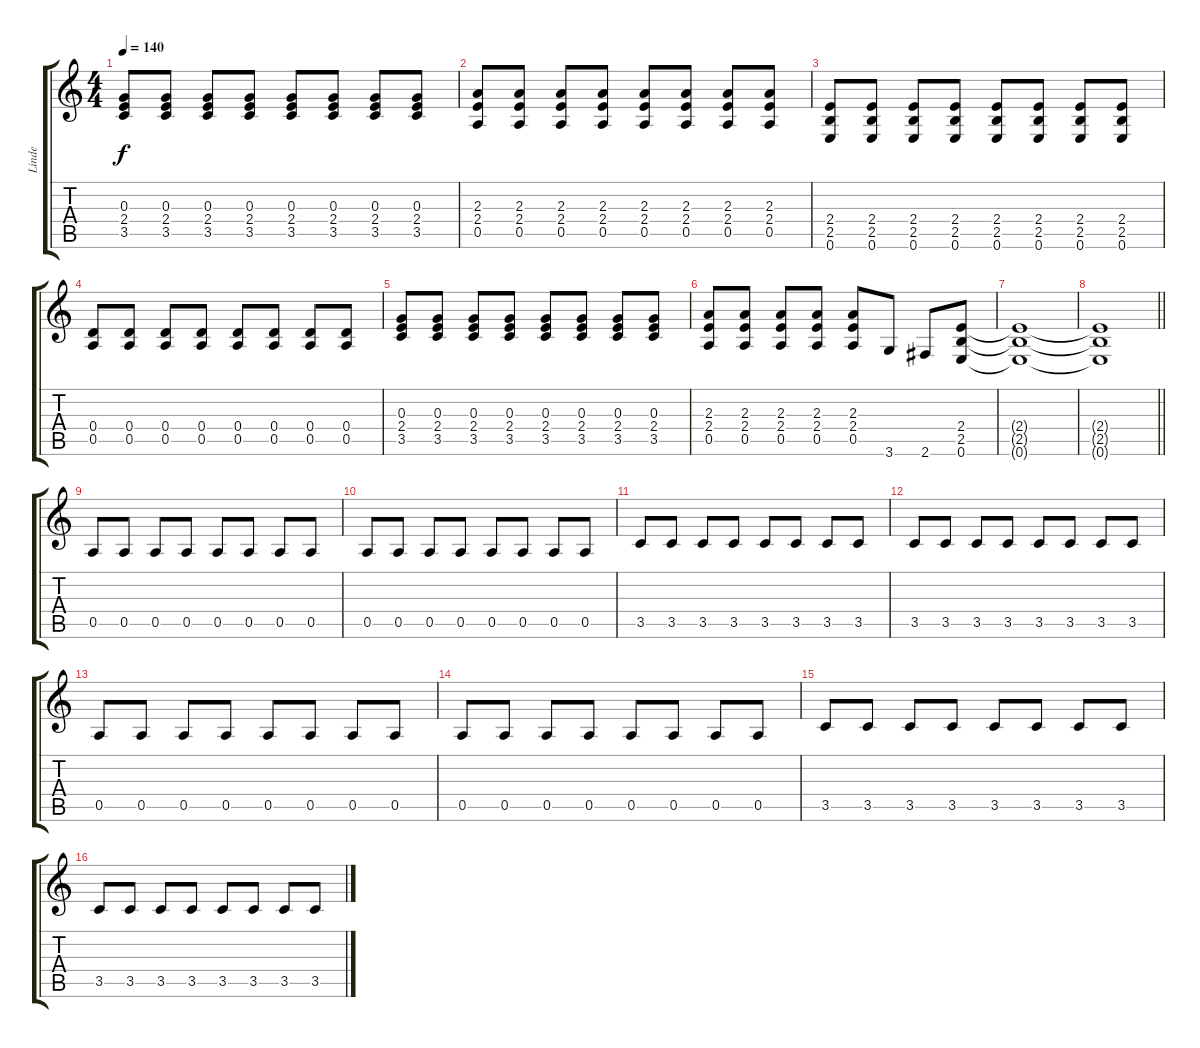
\track ("Linde" "Linde") {instrument overdrivenguitar}
\staff {score tabs}
\tuning (E4 B3 G3 D3 A2 E2) {hide}
\ts (4 4)
\tempo 140
\clef g2
\ks c
(0.3 2.4 3.5).8{dy f} (0.3 2.4 3.5).8 (0.3 2.4 3.5).8 (0.3 2.4 3.5).8 (0.3 2.4 3.5).8 (0.3 2.4 3.5).8 (0.3 2.4 3.5).8 (0.3 2.4 3.5).8 |
(2.3 2.4 0.5).8 (2.3 2.4 0.5).8 (2.3 2.4 0.5).8 (2.3 2.4 0.5).8 (2.3 2.4 0.5).8 (2.3 2.4 0.5).8 (2.3 2.4 0.5).8 (2.3 2.4 0.5).8 |
(2.4 2.5 0.6).8 (2.4 2.5 0.6).8 (2.4 2.5 0.6).8 (2.4 2.5 0.6).8 (2.4 2.5 0.6).8 (2.4 2.5 0.6).8 (2.4 2.5 0.6).8 (2.4 2.5 0.6).8 |
(0.4 0.5).8 (0.4 0.5).8 (0.4 0.5).8 (0.4 0.5).8 (0.4 0.5).8 (0.4 0.5).8 (0.4 0.5).8 (0.4 0.5).8 |
(0.3 2.4 3.5).8 (0.3 2.4 3.5).8 (0.3 2.4 3.5).8 (0.3 2.4 3.5).8 (0.3 2.4 3.5).8 (0.3 2.4 3.5).8 (0.3 2.4 3.5).8 (0.3 2.4 3.5).8 |
(2.3 2.4 0.5).8 (2.3 2.4 0.5).8 (2.3 2.4 0.5).8 (2.3 2.4 0.5).8 (2.3 2.4 0.5).8 3.6.8 2.6.8 (2.4 2.5 0.6).8 |
(2.4{t} 2.5{t} 0.6{t}).1 |
\barLineRight lightlight
(2.4{t} 2.5{t} 0.6{t}).1 |
0.5.8 0.5.8 0.5.8 0.5.8 0.5.8 0.5.8 0.5.8 0.5.8 |
0.5.8 0.5.8 0.5.8 0.5.8 0.5.8 0.5.8 0.5.8 0.5.8 |
3.5.8 3.5.8 3.5.8 3.5.8 3.5.8 3.5.8 3.5.8 3.5.8 |
3.5.8 3.5.8 3.5.8 3.5.8 3.5.8 3.5.8 3.5.8 3.5.8 |
0.5.8 0.5.8 0.5.8 0.5.8 0.5.8 0.5.8 0.5.8 0.5.8 |
0.5.8 0.5.8 0.5.8 0.5.8 0.5.8 0.5.8 0.5.8 0.5.8 |
3.5.8 3.5.8 3.5.8 3.5.8 3.5.8 3.5.8 3.5.8 3.5.8 |
3.5.8 3.5.8 3.5.8 3.5.8 3.5.8 3.5.8 3.5.8 3.5.8
